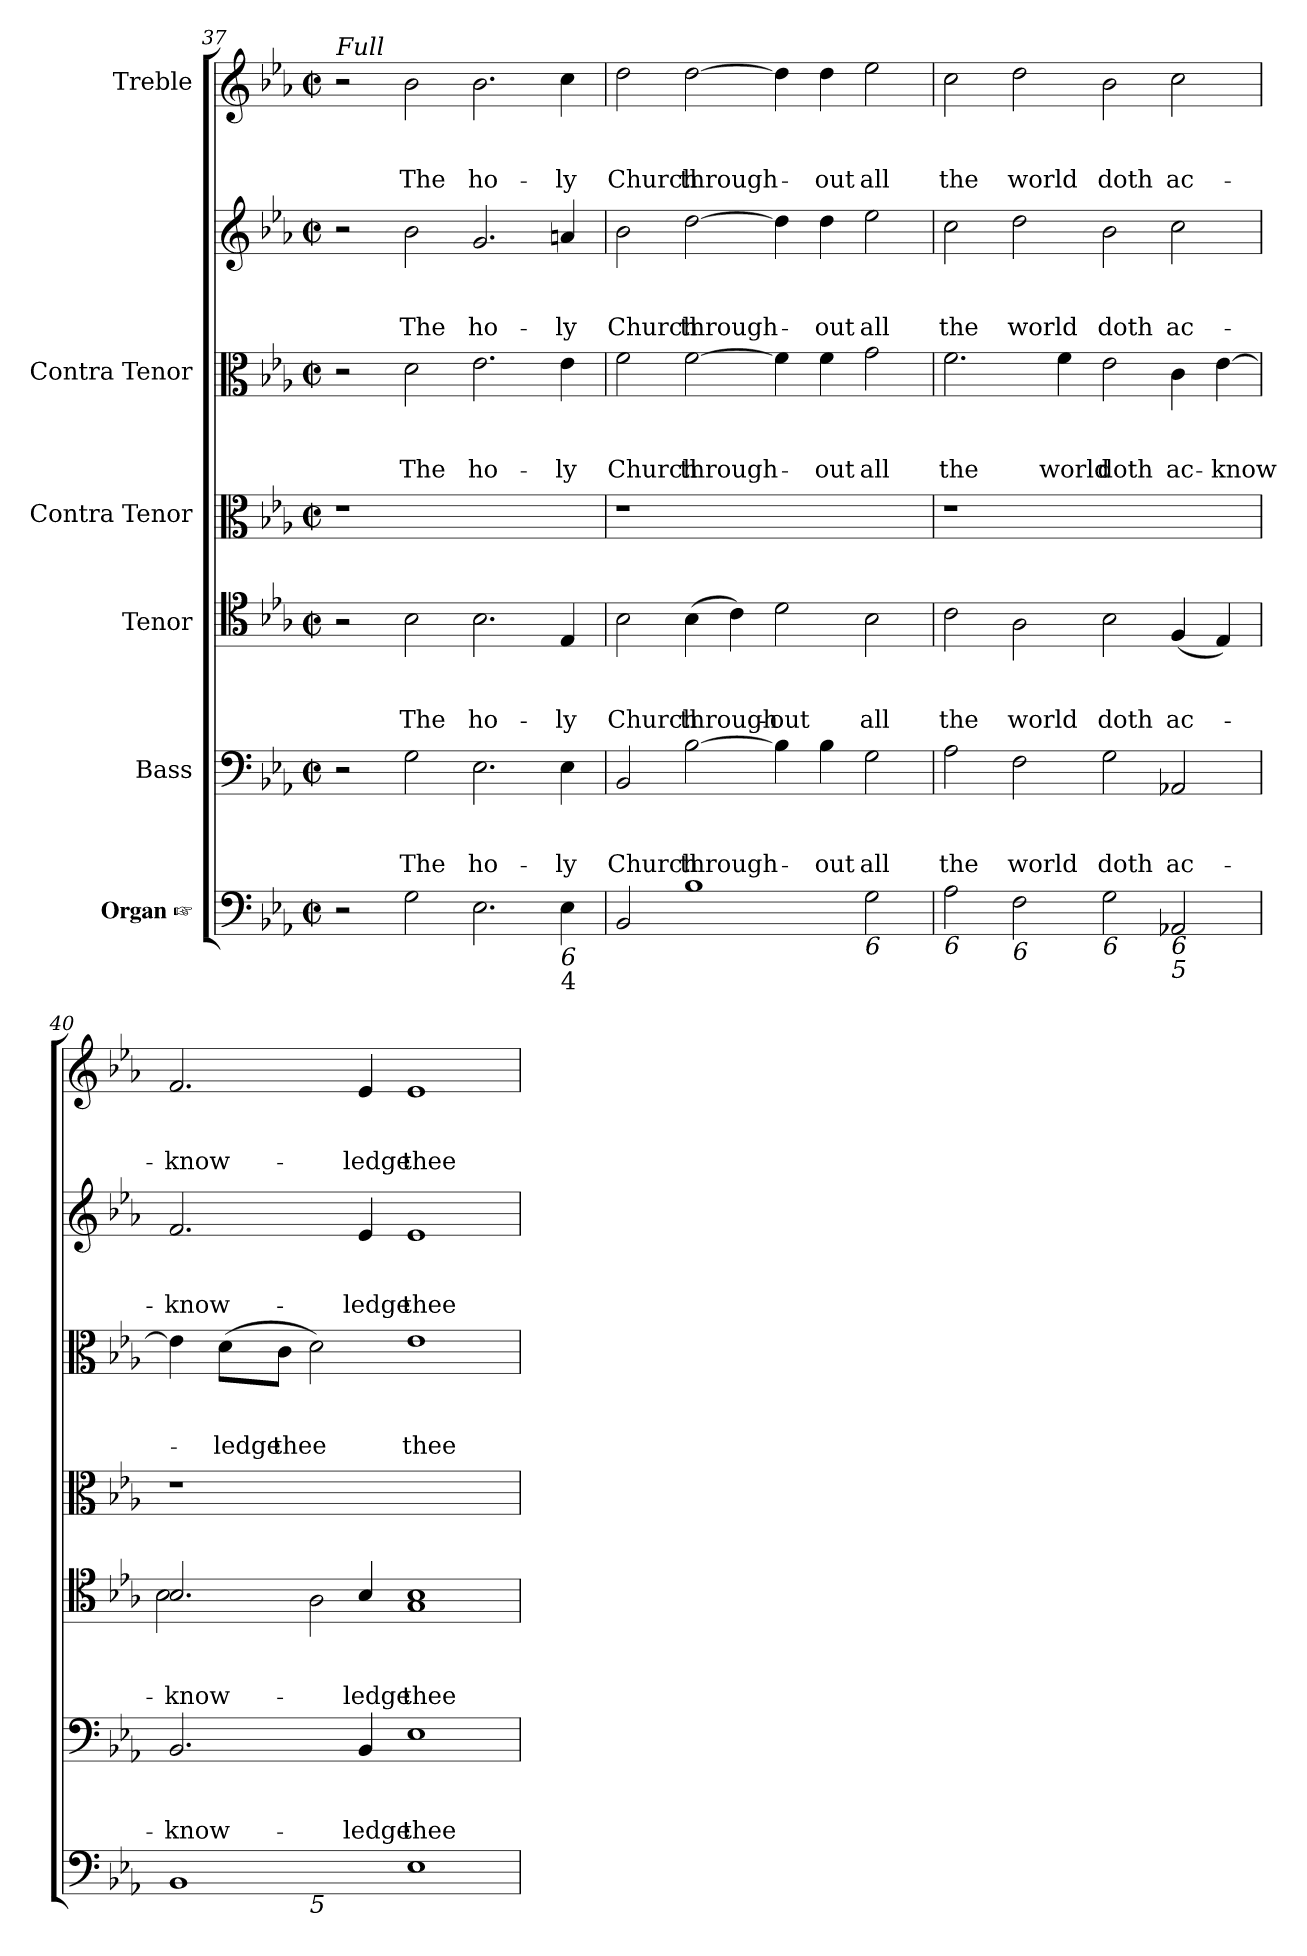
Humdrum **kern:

**kern	**kern	**text	**text	**text	**kern	**text	**text	**text	**kern	**kern	**text	**text	**text	**kern	**text	**text	**text	**kern	**text	**text	**text
*part7	*part6	*part6	*part6	*part6	*part5	*part5	*part5	*part5	*part4	*part3	*part3	*part3	*part3	*part2	*part2	*part2	*part2	*part1	*part1	*part1	*part1
*staff7	*staff6	*staff6	*staff6	*staff6	*staff5	*staff5	*staff5	*staff5	*staff4	*staff3	*staff3	*staff3	*staff3	*staff2	*staff2	*staff2	*staff2	*staff1	*staff1	*staff1	*staff1
*I"Organ     ☞	*I"Bass	*	*	*	*I"Tenor	*	*	*	*I"Contra Tenor	*I"Contra Tenor	*	*	*	*	*	*	*	*I"Treble	*	*	*
*clefF4	*clefF4	*	*	*	*clefC4	*	*	*	*clefC3	*clefC3	*	*	*	*clefG2	*	*	*	*clefG2	*	*	*
*k[b-e-a-]	*k[b-e-a-]	*	*	*	*k[b-e-a-]	*	*	*	*k[b-e-a-]	*k[b-e-a-]	*	*	*	*k[b-e-a-]	*	*	*	*k[b-e-a-]	*	*	*
*E-:	*E-:	*	*	*	*E-:	*	*	*	*E-:	*E-:	*	*	*	*E-:	*	*	*	*E-:	*	*	*
*M2/2	*M2/2	*	*	*	*M2/2	*	*	*	*M2/2	*M2/2	*	*	*	*M2/2	*	*	*	*M2/2	*	*	*
*met(c|)	*met(c|)	*	*	*	*met(c|)	*	*	*	*met(c|)	*met(c|)	*	*	*	*met(c|)	*	*	*	*met(c|)	*	*	*
=37	=37	=37	=37	=37	=37	=37	=37	=37	=37	=37	=37	=37	=37	=37	=37	=37	=37	=37	=37	=37	=37
!	!	!	!	!	!	!	!	!	!	!	!	!	!	!	!	!	!	!LO:TX:a:i:t=Full	!	!	!
2r	2r	.	.	.	2r	.	.	.	1r	2r	.	.	.	2r	.	.	.	2r	.	.	.
!	!	!	!	!LO:LY:b	!	!	!	!LO:LY:b	!	!	!	!	!LO:LY:b	!	!	!	!LO:LY:b	!	!	!	!LO:LY:b
2G\	2G\	.	.	The	2B-\	.	.	The	.	2d\	.	.	The	2b-\	.	.	The	2b-\	.	.	The
!	!	!	!	!LO:LY:b	!	!	!	!LO:LY:b	!	!	!	!	!LO:LY:b	!	!	!	!LO:LY:b	!	!	!	!LO:LY:b
2.E-\	2.E-\	.	.	ho-	2.B-\	.	.	ho-	1ryy	2.e-\	.	.	-ho-	2.g/	.	.	ho-	2.b-\	.	.	ho-
!LO:TX:b:i:t=6	!	!	!	!	!	!	!	!	!	!	!	!	!	!	!	!	!	!	!	!	!
!LO:TX:b:t=4	!	!	!	!	!	!	!	!	!	!	!	!	!	!	!	!	!	!	!	!	!
!	!	!	!	!LO:LY:b	!	!	!	!LO:LY:b	!	!	!	!	!LO:LY:b	!	!	!	!LO:LY:b	!	!	!	!LO:LY:b
4E-\	4E-\	.	.	-ly	4E-/	.	.	-ly	.	4e-\	.	.	ly	4an/	.	.	-ly	4cc\	.	.	-ly
!!LO:PB:g=z
=38	=38	=38	=38	=38	=38	=38	=38	=38	=38	=38	=38	=38	=38	=38	=38	=38	=38	=38	=38	=38	=38
!	!	!	!	!LO:LY:b	!	!	!	!LO:LY:b	!	!	!	!	!LO:LY:b	!	!	!	!LO:LY:b	!	!	!	!LO:LY:b
2BB-/	2BB-/	.	.	Church	2B-\	.	.	Church	1r	2f\	.	.	Church	2b-\	.	.	Church	2dd\	.	.	Church
!	!	!	!	!LO:LY:b	!	!	!	!LO:LY:b	!	!	!	!	!LO:LY:b	!	!	!	!LO:LY:b	!	!	!	!LO:LY:b
1B-	[2B-\	.	.	through-	(>4B-\	.	.	through-	.	[2f\	.	.	-through-	[2dd\	.	.	through-	[2dd\	.	.	through-
.	.	.	.	.	4c\)	.	.	.	.	.	.	.	.	.	.	.	.	.	.	.	.
!	!	!	!	!	!	!	!	!LO:LY:b	!	!	!	!	!	!	!	!	!	!	!	!	!
.	4B-\]	.	.	.	2d\	.	.	-out	1ryy	4f\]	.	.	.	4dd\]	.	.	.	4dd\]	.	.	.
!	!	!	!	!LO:LY:b	!	!	!	!	!	!	!	!	!LO:LY:b	!	!	!	!LO:LY:b	!	!	!	!LO:LY:b
.	4B-\	.	.	-out	.	.	.	.	.	4f\	.	.	out	4dd\	.	.	-out	4dd\	.	.	-out
!LO:TX:b:i:t=6	!	!	!	!	!	!	!	!	!	!	!	!	!	!	!	!	!	!	!	!	!
!	!	!	!	!LO:LY:b	!	!	!	!LO:LY:b	!	!	!	!	!LO:LY:b	!	!	!	!LO:LY:b	!	!	!	!LO:LY:b
2G\	2G\	.	.	all	2B-\	.	.	all	.	2g\	.	.	all	2ee-\	.	.	all	2ee-\	.	.	all
=39	=39	=39	=39	=39	=39	=39	=39	=39	=39	=39	=39	=39	=39	=39	=39	=39	=39	=39	=39	=39	=39
!LO:TX:b:i:t=6	!	!	!	!	!	!	!	!	!	!	!	!	!	!	!	!	!	!	!	!	!
!	!	!	!	!LO:LY:b	!	!	!	!LO:LY:b	!	!	!	!	!LO:LY:b	!	!	!	!LO:LY:b	!	!	!	!LO:LY:b
2A-\	2A-\	.	.	the	2c\	.	.	the	1r	2.f\	.	.	the	2cc\	.	.	the	2cc\	.	.	the
!LO:TX:b:i:t=6	!	!	!	!	!	!	!	!	!	!	!	!	!	!	!	!	!	!	!	!	!
!	!	!	!	!LO:LY:b	!	!	!	!LO:LY:b	!	!	!	!	!	!	!	!	!LO:LY:b	!	!	!	!LO:LY:b
2F\	2F\	.	.	world	2A-\	.	.	world	.	.	.	.	.	2dd\	.	.	world	2dd\	.	.	world
!	!	!	!	!	!	!	!	!	!	!	!	!	!LO:LY:b	!	!	!	!	!	!	!	!
.	.	.	.	.	.	.	.	.	.	4f\	.	.	world	.	.	.	.	.	.	.	.
!LO:TX:b:i:t=6	!	!	!	!	!	!	!	!	!	!	!	!	!	!	!	!	!	!	!	!	!
!	!	!	!	!LO:LY:b	!	!	!	!LO:LY:b	!	!	!	!	!LO:LY:b	!	!	!	!LO:LY:b	!	!	!	!LO:LY:b
2G\	2G\	.	.	doth	2B-\	.	.	doth	1ryy	2e-\	.	.	doth	2b-\	.	.	doth	2b-\	.	.	doth
!LO:TX:b:i:t=6	!	!	!	!	!	!	!	!	!	!	!	!	!	!	!	!	!	!	!	!	!
!LO:TX:b:i:t=5	!	!	!	!	!	!	!	!	!	!	!	!	!	!	!	!	!	!	!	!	!
!	!	!	!	!LO:LY:b	!	!	!	!LO:LY:b	!	!	!	!	!LO:LY:b	!	!	!	!LO:LY:b	!	!	!	!LO:LY:b
2AA-X/	2AA-X/	.	.	ac-	(<4F/	.	.	ac-	.	4c\	.	.	-ac-	2cc\	.	.	ac-	2cc\	.	.	ac-
!	!	!	!	!	!	!	!	!	!	!	!	!	!LO:LY:b	!	!	!	!	!	!	!	!
.	.	.	.	.	4E-/)	.	.	.	.	[4e-\	.	.	-know-	.	.	.	.	.	.	.	.
=40	=40	=40	=40	=40	=40	=40	=40	=40	=40	=40	=40	=40	=40	=40	=40	=40	=40	=40	=40	=40	=40
!LO:TX:b:i:t=4	!	!	!	!	!	!	!	!	!	!	!	!	!	!	!	!	!	!	!	!	!
!	!	!	!	!LO:LY:b	!	!	!	!LO:LY:b	!	!	!	!	!	!	!	!	!LO:LY:b	!	!	!	!LO:LY:b
*^	*	*	*	*	*^	*	*	*	*	*	*	*	*	*	*	*	*	*	*	*	*
1BB-	2ryy	2.BB-/	.	.	-know-	2.B-/	2B-\	.	.	-know-	1r	4e-\]	.	.	.	2.f/	.	.	-know-	2.f/	.	.	-know-
!	!	!	!	!	!	!	!	!	!	!	!	!	!	!	!LO:LY:b	!	!	!	!	!	!	!	!
.	.	.	.	.	.	.	.	.	.	.	.	(>8d\L	.	.	ledge	.	.	.	.	.	.	.	.
!	!	!	!	!	!	!	!	!	!	!	!	!	!	!	!LO:LY:b	!	!	!	!	!	!	!	!
.	.	.	.	.	.	.	.	.	.	.	.	8c\J	.	.	thee	.	.	.	.	.	.	.	.
!	!LO:TX:b:i:t=5	!	!	!	!	!	!	!	!	!	!	!	!	!	!	!	!	!	!	!	!	!	!
.	1.ryy	.	.	.	.	.	2A-\	.	.	.	.	2d\)	.	.	.	.	.	.	.	.	.	.	.
!	!	!	!	!	!LO:LY:b	!	!	!	!	!LO:LY:b	!	!	!	!	!	!	!	!	!LO:LY:b	!	!	!	!LO:LY:b
.	.	4BB-/	.	.	-ledge	4B-/	.	.	.	-ledge	.	.	.	.	.	4e-/	.	.	-ledge	4e-/	.	.	-ledge
!	!	!	!	!	!LO:LY:b	!	!	!	!	!LO:LY:b	!	!	!	!	!LO:LY:b	!	!	!	!LO:LY:b	!	!	!	!LO:LY:b
1E-	.	1E-	.	.	thee	1B-	1G	.	.	thee	1ryy	1e-	.	.	thee	1e-	.	.	thee	1e-	.	.	thee
*v	*v	*	*	*	*	*v	*v	*	*	*	*	*	*	*	*	*	*	*	*	*	*	*	*
=	=	=	=	=	=	=	=	=	=	=	=	=	=	=	=	=	=	=	=	=	=
*-	*-	*-	*-	*-	*-	*-	*-	*-	*-	*-	*-	*-	*-	*-	*-	*-	*-	*-	*-	*-	*-
